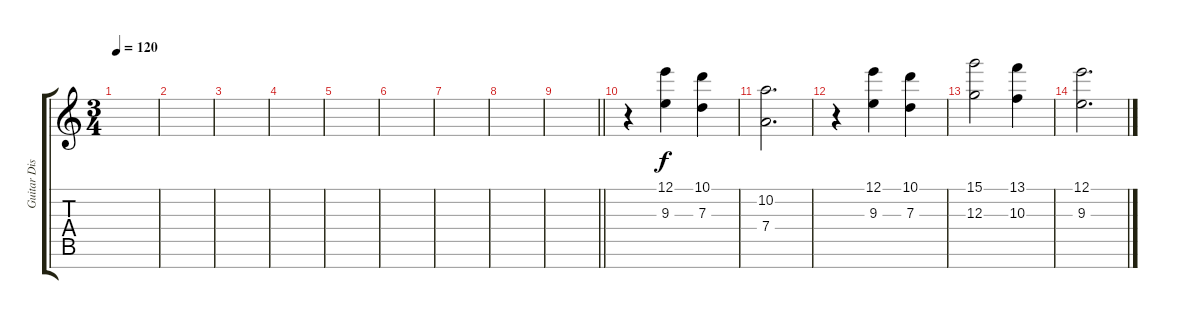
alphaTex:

\track ("Guitar Dist Lead" "Guitar Dis") {instrument distortionguitar}
\staff {score tabs}
\tuning (E4 B3 G3 D3 A2 E2 B1) {hide}
\ts (3 4)
\tempo 120
\clef g2
\ks c
|
|
|
|
|
|
|
|
\barLineRight lightlight
|
r.4 (12.1 9.3).4 (10.1 7.3).4 |
(10.2 7.4).2{d} |
r.4 (12.1 9.3).4 (10.1 7.3).4 |
(15.1 12.3).2 (13.1 10.3).4 |
(12.1 9.3).2{d}
